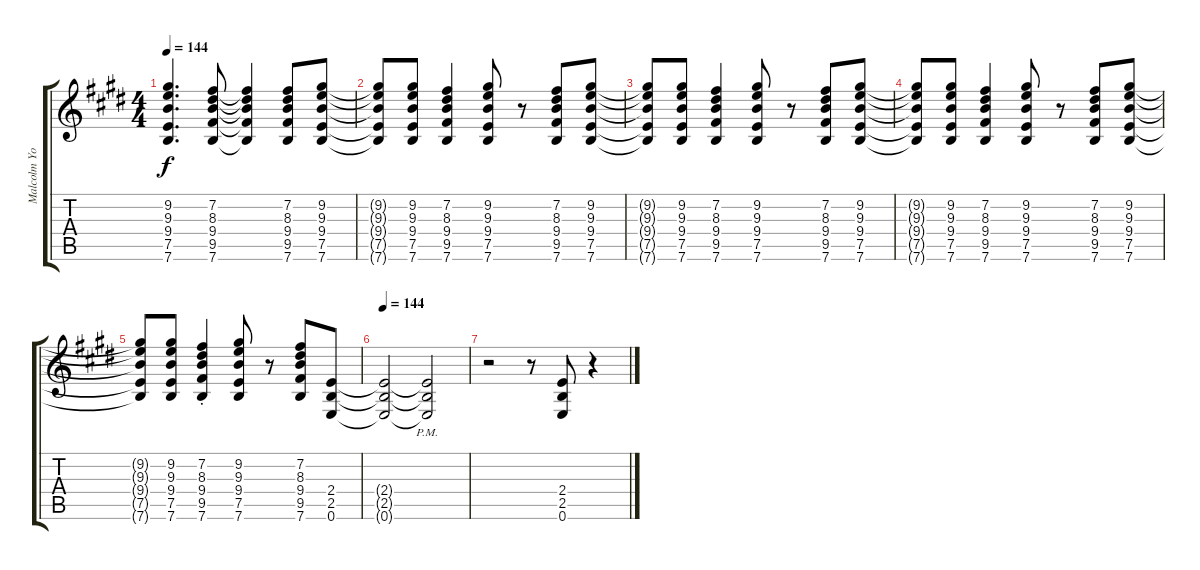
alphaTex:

\track ("Malcolm Young" "Malcolm Yo") {instrument distortionguitar}
\staff {score tabs}
\tuning (E4 B3 G3 D3 A2 E2) {hide}
\ts (4 4)
\tempo 144
\clef g2
\ks c#minor
(9.2 9.3 9.4 7.5 7.6).4{d dy f} (7.2 8.3 9.4 9.5 7.6).8 (7.2{t} 8.3{t} 9.4{t} 9.5{t} 7.6{t}).4 (7.2 8.3 9.4 9.5 7.6).8 (9.2 9.3 9.4 7.5 7.6).8 |
\ks e
(9.2{t} 9.3{t} 9.4{t} 7.5{t} 7.6{t}).8 (9.2 9.3 9.4 7.5 7.6).8 (7.2 8.3 9.4 9.5 7.6).4 (9.2 9.3 9.4 7.5 7.6).8 r.8 (7.2 8.3 9.4 9.5 7.6).8 (9.2 9.3 9.4 7.5 7.6).8 |
\ks c#minor
(9.2{t} 9.3{t} 9.4{t} 7.5{t} 7.6{t}).8 (9.2 9.3 9.4 7.5 7.6).8 (7.2 8.3 9.4 9.5 7.6).4 (9.2 9.3 9.4 7.5 7.6).8 r.8 (7.2 8.3 9.4 9.5 7.6).8 (9.2 9.3 9.4 7.5 7.6).8 |
(9.2{t} 9.3{t} 9.4{t} 7.5{t} 7.6{t}).8 (9.2 9.3 9.4 7.5 7.6).8 (7.2 8.3 9.4 9.5 7.6).4 (9.2 9.3 9.4 7.5 7.6).8 r.8 (7.2 8.3 9.4 9.5 7.6).8 (9.2 9.3 9.4 7.5 7.6).8 |
\ks e
(9.2{t} 9.3{t} 9.4{t} 7.5{t} 7.6{t}).8 (9.2 9.3 9.4 7.5 7.6).8 (7.2{st} 8.3{st} 9.4{st} 9.5{st} 7.6{st}).4 (9.2 9.3 9.4 7.5 7.6).8 r.8 (7.2 8.3 9.4 9.5 7.6).8 (2.4 2.5 0.6).8 |
\tempo 144
\ks c#minor
(2.4{t} 2.5{t} 0.6{t}).2 (2.4{pm t} 2.5{pm t} 0.6{pm t}).2 |
r.2 r.8 (2.4 2.5 0.6).8 r.4
